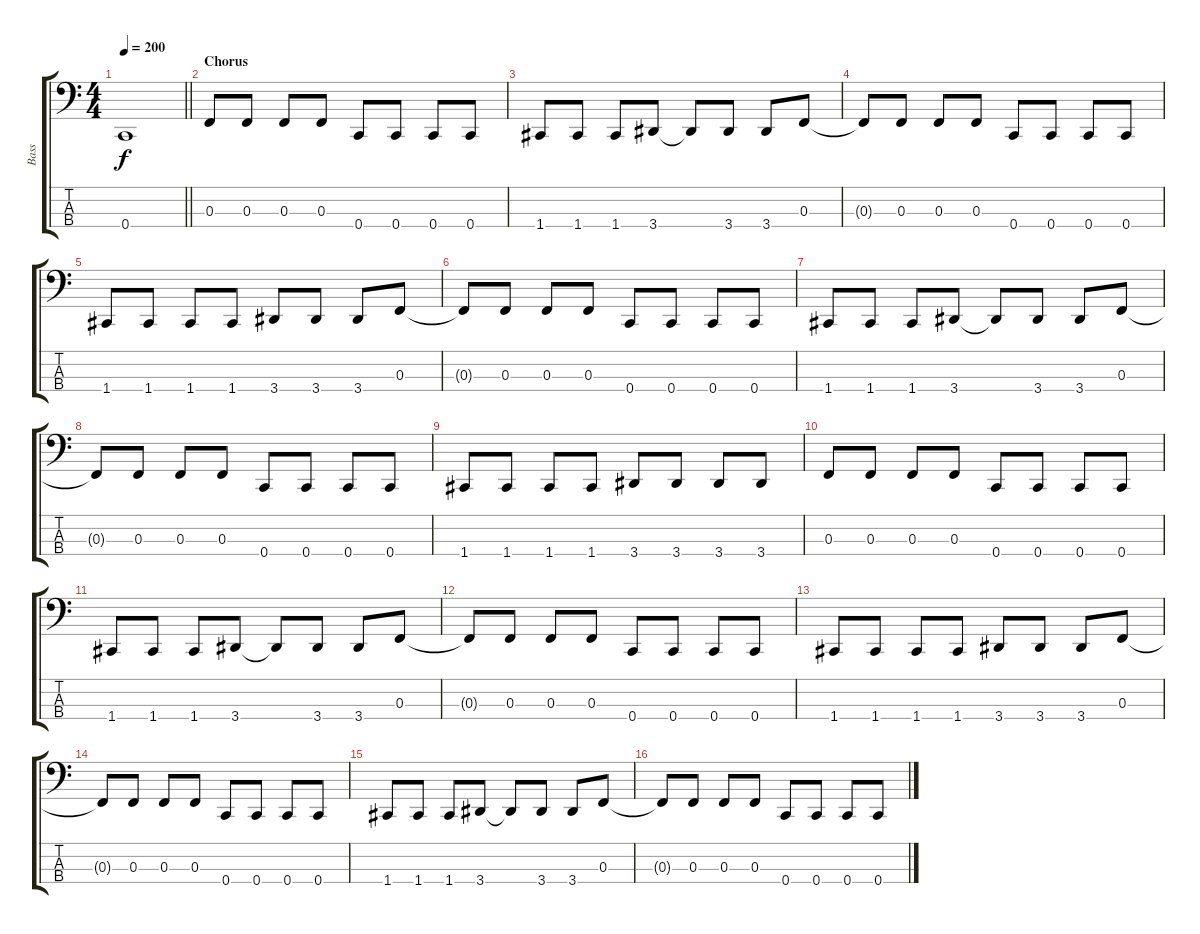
\track ("Bass" "Bass") {instrument electricbassfinger}
\staff {score tabs}
\tuning (Eb2 Bb1 F1 C1) {hide}
\ts (4 4)
\tempo 200
\clef f4
\barLineRight lightlight
\ks c
0.4.1{dy f} |
\section ("" "Chorus")
0.3.8 0.3.8 0.3.8 0.3.8 0.4.8 0.4.8 0.4.8 0.4.8 |
1.4.8 1.4.8 1.4.8 3.4.8 3.4{t}.8 3.4.8 3.4.8 0.3.8 |
0.3{t}.8 0.3.8 0.3.8 0.3.8 0.4.8 0.4.8 0.4.8 0.4.8 |
1.4.8 1.4.8 1.4.8 1.4.8 3.4.8 3.4.8 3.4.8 0.3.8 |
0.3{t}.8 0.3.8 0.3.8 0.3.8 0.4.8 0.4.8 0.4.8 0.4.8 |
1.4.8 1.4.8 1.4.8 3.4.8 3.4{t}.8 3.4.8 3.4.8 0.3.8 |
0.3{t}.8 0.3.8 0.3.8 0.3.8 0.4.8 0.4.8 0.4.8 0.4.8 |
1.4.8 1.4.8 1.4.8 1.4.8 3.4.8 3.4.8 3.4.8 3.4.8 |
0.3.8 0.3.8 0.3.8 0.3.8 0.4.8 0.4.8 0.4.8 0.4.8 |
1.4.8 1.4.8 1.4.8 3.4.8 3.4{t}.8 3.4.8 3.4.8 0.3.8 |
0.3{t}.8 0.3.8 0.3.8 0.3.8 0.4.8 0.4.8 0.4.8 0.4.8 |
1.4.8 1.4.8 1.4.8 1.4.8 3.4.8 3.4.8 3.4.8 0.3.8 |
0.3{t}.8 0.3.8 0.3.8 0.3.8 0.4.8 0.4.8 0.4.8 0.4.8 |
1.4.8 1.4.8 1.4.8 3.4.8 3.4{t}.8 3.4.8 3.4.8 0.3.8 |
0.3{t}.8 0.3.8 0.3.8 0.3.8 0.4.8 0.4.8 0.4.8 0.4.8
